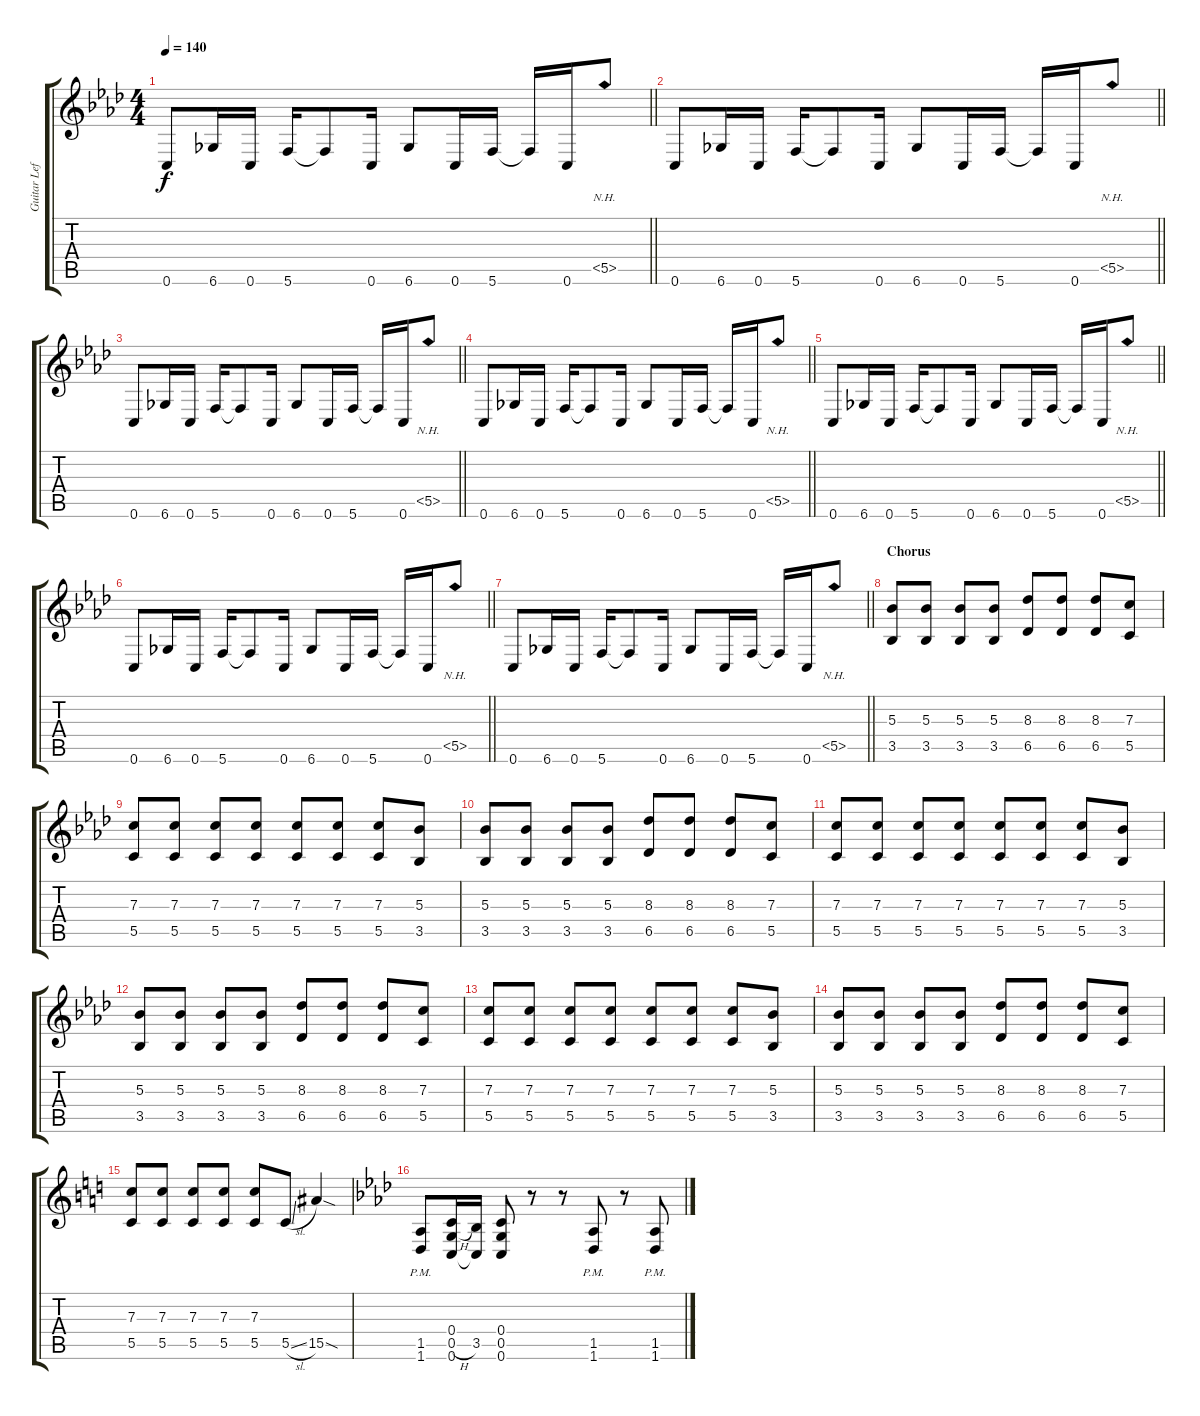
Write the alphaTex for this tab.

\track ("Guitar Left" "Guitar Lef") {instrument distortionguitar}
\staff {score tabs}
\tuning (D4 A3 F3 C3 G2 C2) {hide}
\ts (4 4)
\tempo 140
\clef g2
\barLineRight lightlight
\ks ab
0.6.8{dy f} 6.6.16 0.6.16 5.6.16 5.6{t}.8 0.6.16 6.6.8 0.6.16 5.6.16 5.6{t}.16 0.6.16 5.5{nh}.8 |
\barLineRight lightlight
0.6.8 6.6.16 0.6.16 5.6.16 5.6{t}.8 0.6.16 6.6.8 0.6.16 5.6.16 5.6{t}.16 0.6.16 5.5{nh}.8 |
\barLineRight lightlight
0.6.8 6.6.16 0.6.16 5.6.16 5.6{t}.8 0.6.16 6.6.8 0.6.16 5.6.16 5.6{t}.16 0.6.16 5.5{nh}.8 |
\barLineRight lightlight
0.6.8 6.6.16 0.6.16 5.6.16 5.6{t}.8 0.6.16 6.6.8 0.6.16 5.6.16 5.6{t}.16 0.6.16 5.5{nh}.8 |
\barLineRight lightlight
0.6.8 6.6.16 0.6.16 5.6.16 5.6{t}.8 0.6.16 6.6.8 0.6.16 5.6.16 5.6{t}.16 0.6.16 5.5{nh}.8 |
\barLineRight lightlight
0.6.8 6.6.16 0.6.16 5.6.16 5.6{t}.8 0.6.16 6.6.8 0.6.16 5.6.16 5.6{t}.16 0.6.16 5.5{nh}.8 |
\barLineRight lightlight
0.6.8 6.6.16 0.6.16 5.6.16 5.6{t}.8 0.6.16 6.6.8 0.6.16 5.6.16 5.6{t}.16 0.6.16 5.5{nh}.8 |
\section ("" "Chorus")
(5.3 3.5).8 (5.3 3.5).8 (5.3 3.5).8 (5.3 3.5).8 (8.3 6.5).8 (8.3 6.5).8 (8.3 6.5).8 (7.3 5.5).8 |
(7.3 5.5).8 (7.3 5.5).8 (7.3 5.5).8 (7.3 5.5).8 (7.3 5.5).8 (7.3 5.5).8 (7.3 5.5).8 (5.3 3.5).8 |
(5.3 3.5).8 (5.3 3.5).8 (5.3 3.5).8 (5.3 3.5).8 (8.3 6.5).8 (8.3 6.5).8 (8.3 6.5).8 (7.3 5.5).8 |
(7.3 5.5).8 (7.3 5.5).8 (7.3 5.5).8 (7.3 5.5).8 (7.3 5.5).8 (7.3 5.5).8 (7.3 5.5).8 (5.3 3.5).8 |
(5.3 3.5).8 (5.3 3.5).8 (5.3 3.5).8 (5.3 3.5).8 (8.3 6.5).8 (8.3 6.5).8 (8.3 6.5).8 (7.3 5.5).8 |
(7.3 5.5).8 (7.3 5.5).8 (7.3 5.5).8 (7.3 5.5).8 (7.3 5.5).8 (7.3 5.5).8 (7.3 5.5).8 (5.3 3.5).8 |
(5.3 3.5).8 (5.3 3.5).8 (5.3 3.5).8 (5.3 3.5).8 (8.3 6.5).8 (8.3 6.5).8 (8.3 6.5).8 (7.3 5.5).8 |
\ks c
(7.3 5.5).8 (7.3 5.5).8 (7.3 5.5).8 (7.3 5.5).8 (7.3 5.5).8 5.5{sl}.8 15.5{sod}.4 |
\ks ab
(1.5{pm} 1.6{pm}).8 (0.4 0.5{h} 0.6).16 (3.5 0.6{t}).16 (0.4 0.5 0.6).8 r.8 r.8 (1.5{pm} 1.6{pm}).8 r.8 (1.5{pm} 1.6{pm}).8
